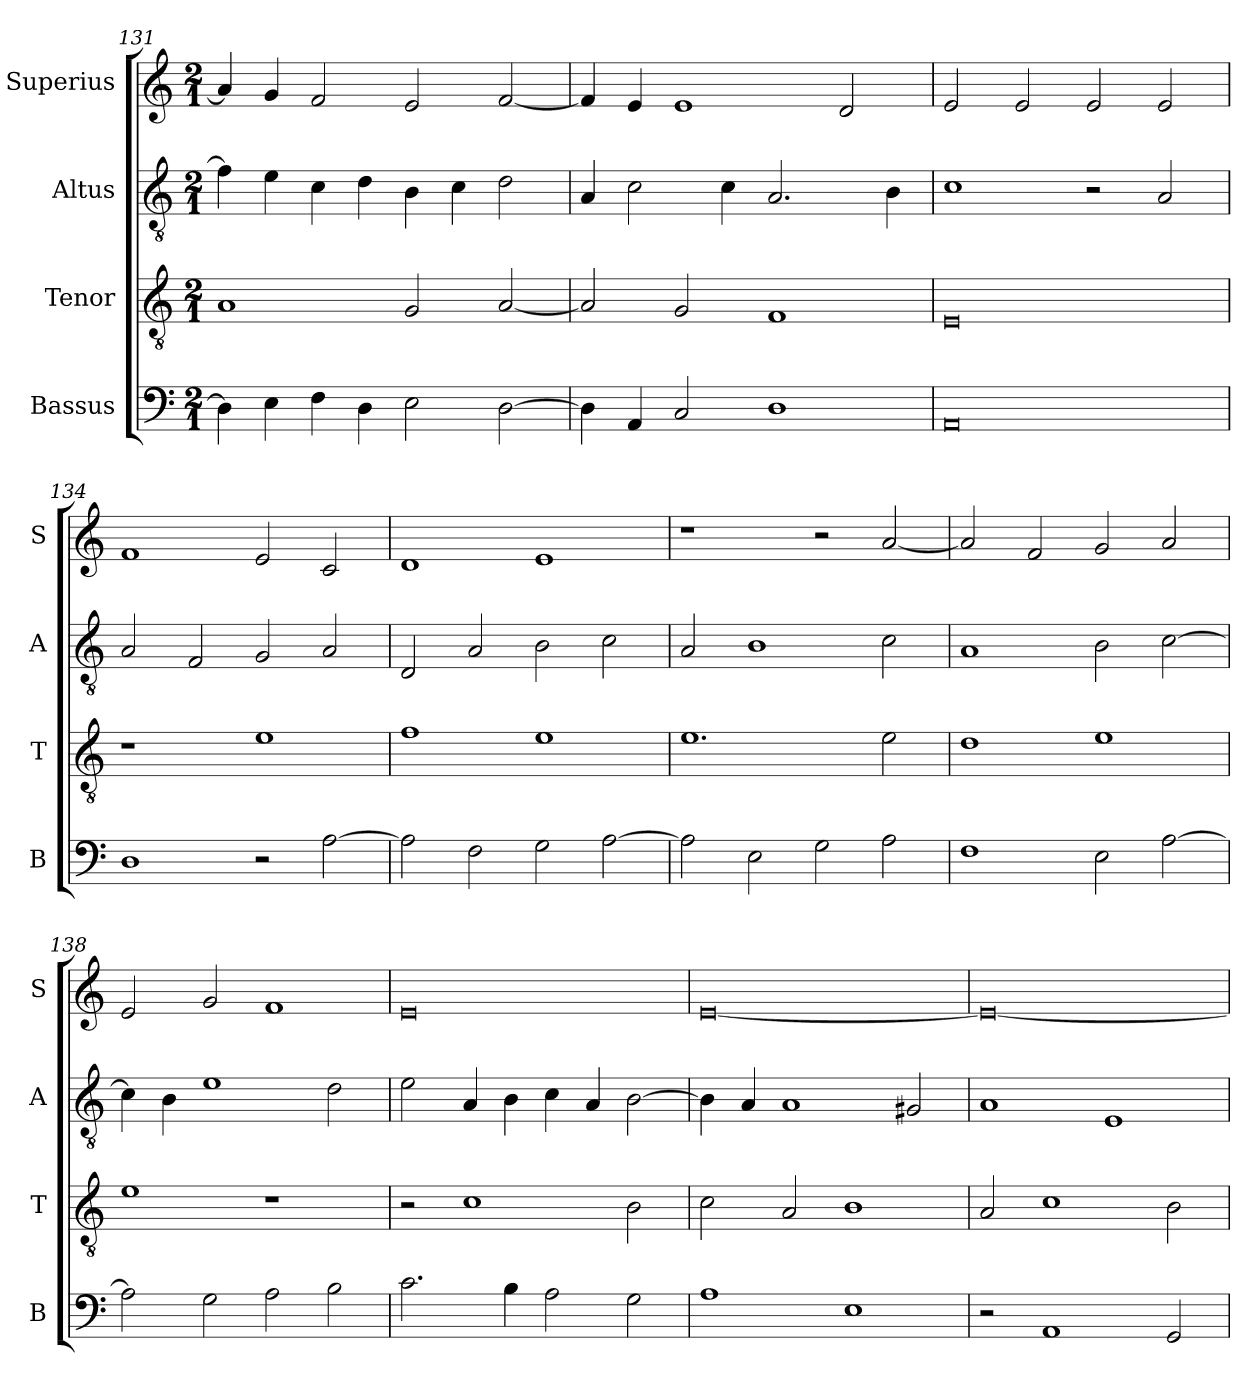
**kern	**kern	**kern	**kern
*part4	*part3	*part2	*part1
*staff4	*staff3	*staff2	*staff1
*I"Bassus	*I"Tenor	*I"Altus	*I"Superius
*I'B	*I'T	*I'A	*I'S
*clefF4	*clefGv2	*clefGv2	*clefG2
*k[]	*k[]	*k[]	*k[]
*C:	*C:	*C:	*C:
*M2/1	*M2/1	*M2/1	*M2/1
=131	=131	=131	=131
4D]	1A	4f]	4a]
4E	.	4e	4g
4F	.	4c	2f
4D	.	4d	.
2E	2G	4B	2e
.	.	4c	.
[2D	[2A	2d	[2f
=132	=132	=132	=132
4D]	2A]	4A	4f]
4AA	.	2c	4e
2C	2G	.	1e
.	.	4c	.
1D	1F	2.A	.
.	.	.	2d
.	.	4B	.
=133	=133	=133	=133
0AA	0E	1c	2e
.	.	.	2e
.	.	2r	2e
.	.	2A	2e
=134	=134	=134	=134
1D	1r	2A	1f
.	.	2F	.
2r	1e	2G	2e
[2A	.	2A	2c
=135	=135	=135	=135
2A]	1f	2D	1d
2F	.	2A	.
2G	1e	2B	1e
[2A	.	2c	.
=136	=136	=136	=136
2A]	1.e	2A	1r
2E	.	1B	.
2G	.	.	2r
2A	2e	2c	[2a
=137	=137	=137	=137
1F	1d	1A	2a]
.	.	.	2f
2E	1e	2B	2g
[2A	.	[2c	2a
=138	=138	=138	=138
2A]	1e	4c]	2e
.	.	4B	.
2G	.	1e	2g
2A	1r	.	1f
2B	.	2d	.
=139	=139	=139	=139
2.c	2r	2e	0e
.	1c	4A	.
4B	.	4B	.
2A	.	4c	.
.	.	4A	.
2G	2B	[2B	.
=140	=140	=140	=140
1A	2c	4B]	[0e
.	.	4A	.
.	2A	1A	.
1E	1B	.	.
.	.	2G#X	.
=141	=141	=141	=141
2r	2A	1A	0e_
1AA	1c	.	.
.	.	1E	.
2GG	2B	.	.
=	=	=	=
*-	*-	*-	*-
